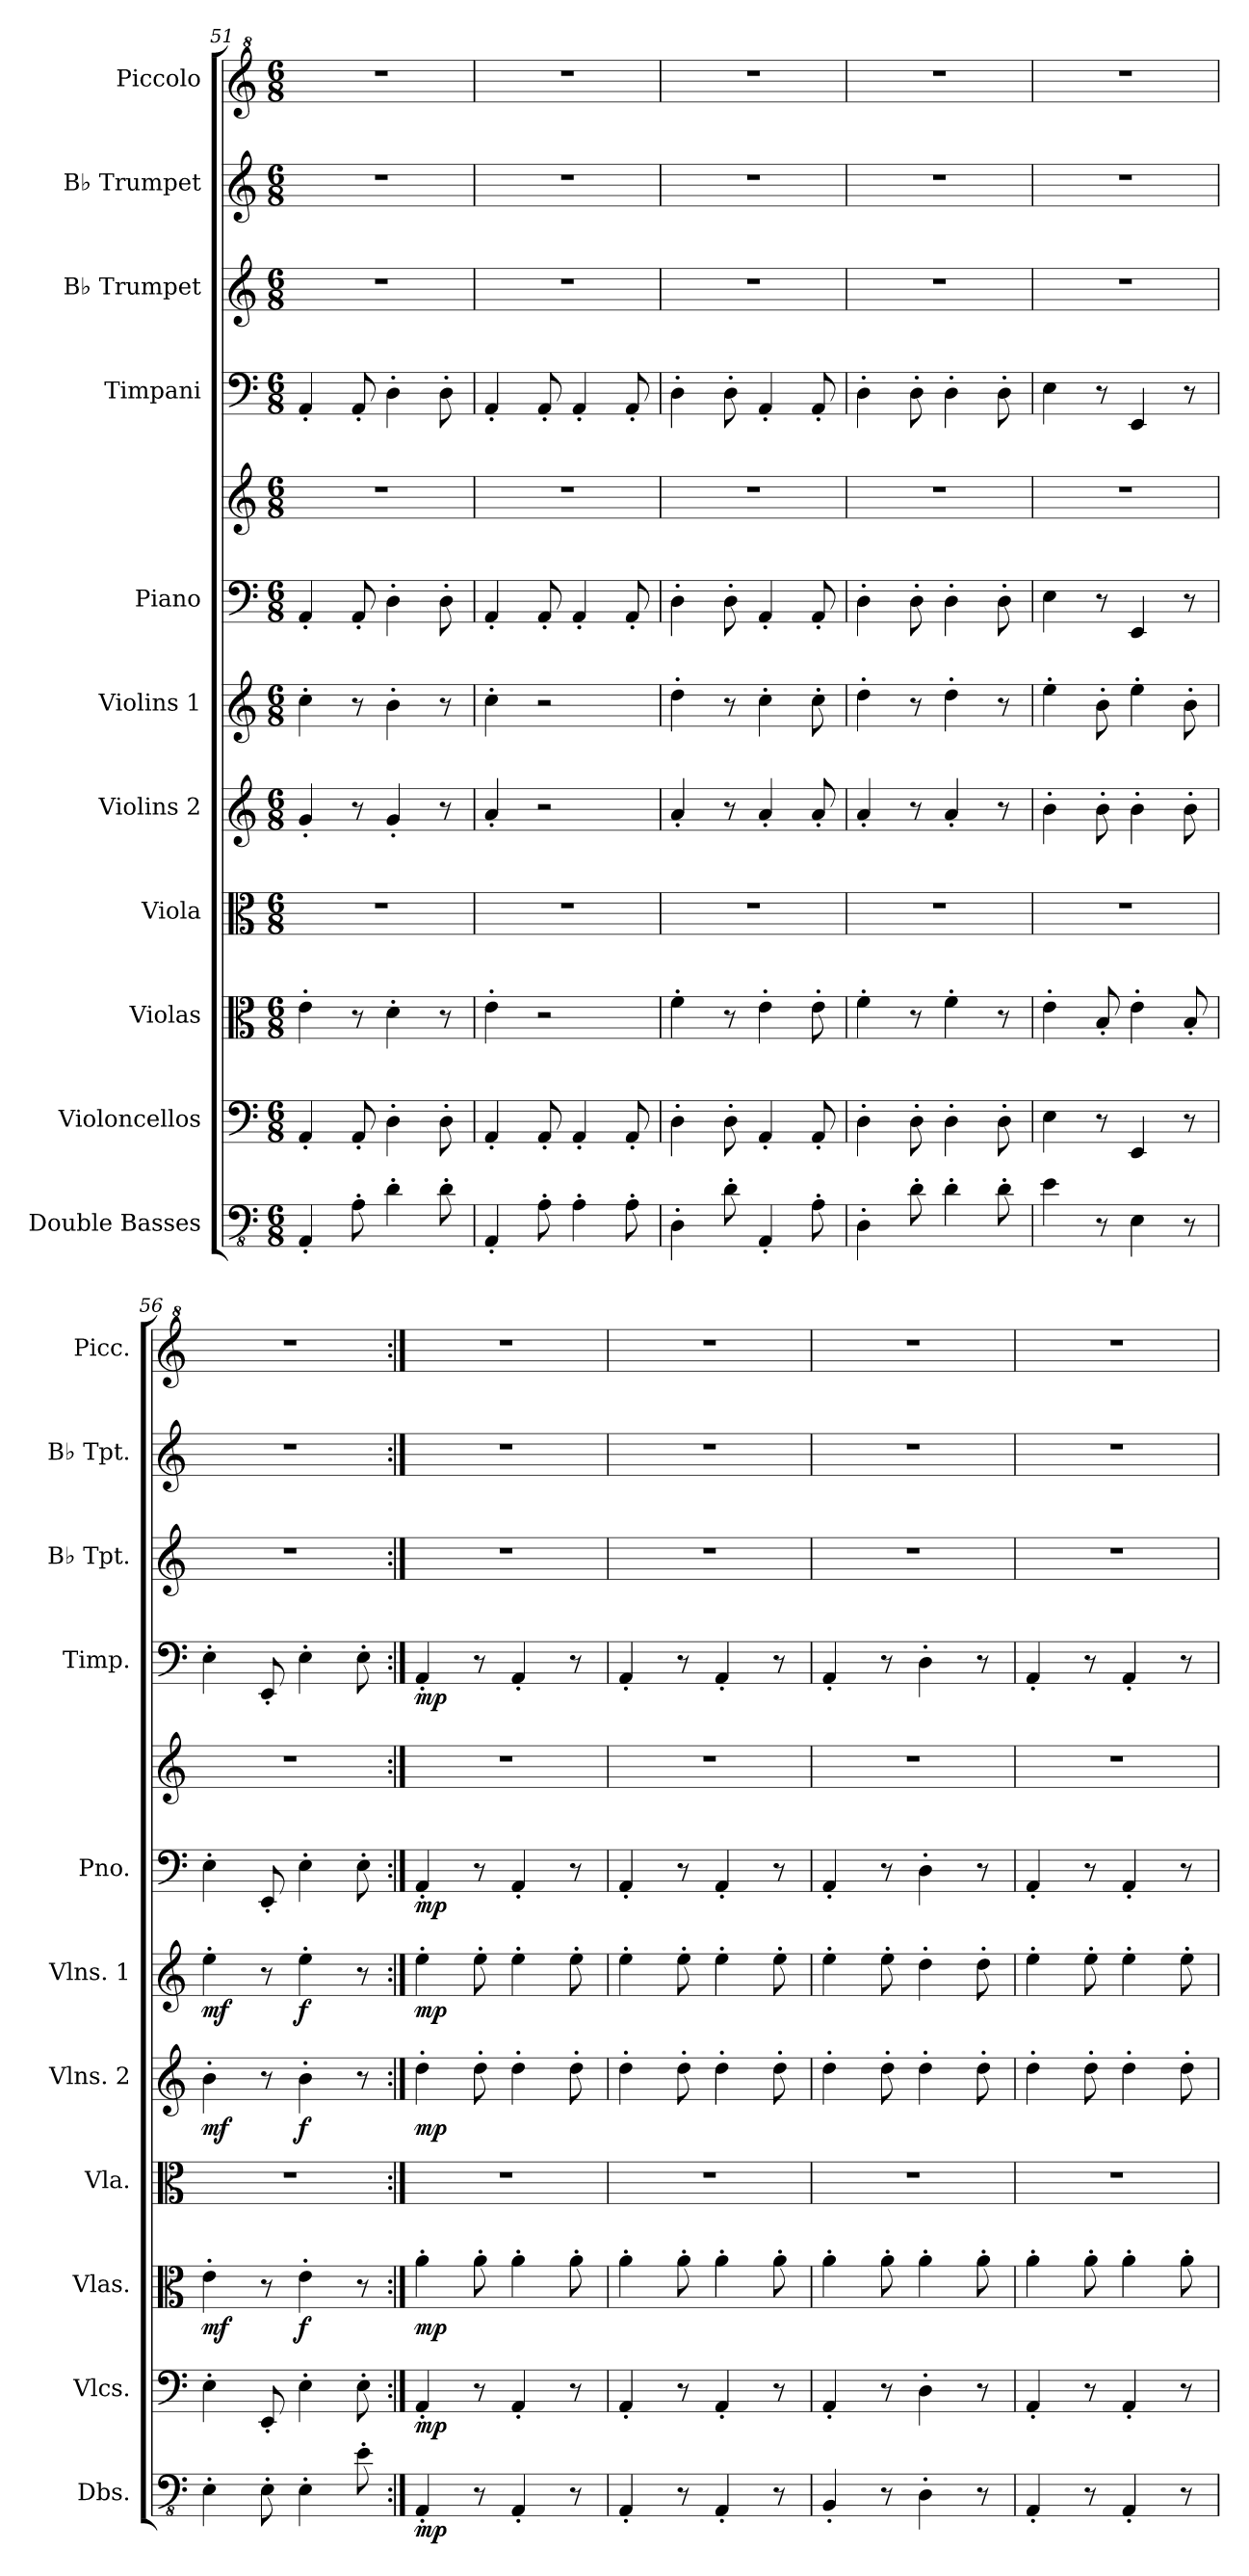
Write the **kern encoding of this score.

**kern	**dynam	**kern	**dynam	**kern	**dynam	**kern	**kern	**dynam	**kern	**dynam	**kern	**kern	**dynam	**kern	**dynam	**kern	**kern	**kern
*part11	*part11	*part10	*part10	*part9	*part9	*part8	*part7	*part7	*part6	*part6	*part5	*part5	*part5	*part4	*part4	*part3	*part2	*part1
*staff12	*staff12	*staff11	*staff11	*staff10	*staff10	*staff9	*staff8	*staff8	*staff7	*staff7	*staff6	*staff5	*staff5/6	*staff4	*staff4	*staff3	*staff2	*staff1
*I"Double Basses	*	*I"Violoncellos	*	*I"Violas	*	*I"Viola	*I"Violins 2	*	*I"Violins 1	*	*I"Piano	*	*	*I"Timpani	*	*I"B♭ Trumpet	*I"B♭ Trumpet	*I"Piccolo
*I'Dbs.	*	*I'Vlcs.	*	*I'Vlas.	*	*I'Vla.	*I'Vlns. 2	*	*I'Vlns. 1	*	*I'Pno.	*	*	*I'Timp.	*	*I'B♭ Tpt.	*I'B♭ Tpt.	*I'Picc.
*clefFv4	*	*clefF4	*	*clefC3	*	*clefC3	*clefG2	*	*clefG2	*	*clefF4	*clefG2	*	*clefF4	*	*clefG2	*clefG2	*clefG^2
*	*	*	*	*	*	*	*	*	*	*	*	*	*	*	*	*ITrd1c2	*ITrd1c2	*ITrd-7c-12
*k[]	*	*k[]	*	*k[]	*	*k[]	*k[]	*	*k[]	*	*k[]	*k[]	*	*k[]	*	*k[b-e-]	*k[b-e-]	*k[]
*C:	*	*C:	*	*C:	*	*C:	*C:	*	*C:	*	*C:	*C:	*	*C:	*	*B-:	*B-:	*C:
*M6/8	*	*M6/8	*	*M6/8	*	*M6/8	*M6/8	*	*M6/8	*	*M6/8	*M6/8	*	*M6/8	*	*M6/8	*M6/8	*M6/8
=51	=51	=51	=51	=51	=51	=51	=51	=51	=51	=51	=51	=51	=51	=51	=51	=51	=51	=51
4AAA'/	.	4AA'/	.	4e'\	.	2.r	4g'/	.	4cc'\	.	4AA'/	2.r	.	4AA'/	.	2.r	2.r	2.r
8AA'\	.	8AA'/	.	8r	.	.	8r	.	8r	.	8AA'/	.	.	8AA'/	.	.	.	.
4D'\	.	4D'\	.	4d'\	.	.	4g'/	.	4b'\	.	4D'\	.	.	4D'\	.	.	.	.
8D'\	.	8D'\	.	8r	.	.	8r	.	8r	.	8D'\	.	.	8D'\	.	.	.	.
=52	=52	=52	=52	=52	=52	=52	=52	=52	=52	=52	=52	=52	=52	=52	=52	=52	=52	=52
4AAA'/	.	4AA'/	.	4e'\	.	2.r	4a'/	.	4cc'\	.	4AA'/	2.r	.	4AA'/	.	2.r	2.r	2.r
8AA'\	.	8AA'/	.	2r	.	.	2r	.	2r	.	8AA'/	.	.	8AA'/	.	.	.	.
4AA'\	.	4AA'/	.	.	.	.	.	.	.	.	4AA'/	.	.	4AA'/	.	.	.	.
8AA'\	.	8AA'/	.	.	.	.	.	.	.	.	8AA'/	.	.	8AA'/	.	.	.	.
!!LO:PB:g=z
=53	=53	=53	=53	=53	=53	=53	=53	=53	=53	=53	=53	=53	=53	=53	=53	=53	=53	=53
4DD'\	.	4D'\	.	4f'\	.	2.r	4a'/	.	4dd'\	.	4D'\	2.r	.	4D'\	.	2.r	2.r	2.r
8D'\	.	8D'\	.	8r	.	.	8r	.	8r	.	8D'\	.	.	8D'\	.	.	.	.
4AAA'/	.	4AA'/	.	4e'\	.	.	4a'/	.	4cc'\	.	4AA'/	.	.	4AA'/	.	.	.	.
8AA'\	.	8AA'/	.	8e'\	.	.	8a'/	.	8cc'\	.	8AA'/	.	.	8AA'/	.	.	.	.
=54	=54	=54	=54	=54	=54	=54	=54	=54	=54	=54	=54	=54	=54	=54	=54	=54	=54	=54
4DD'\	.	4D'\	.	4f'\	.	2.r	4a'/	.	4dd'\	.	4D'\	2.r	.	4D'\	.	2.r	2.r	2.r
8D'\	.	8D'\	.	8r	.	.	8r	.	8r	.	8D'\	.	.	8D'\	.	.	.	.
4D'\	.	4D'\	.	4f'\	.	.	4a'/	.	4dd'\	.	4D'\	.	.	4D'\	.	.	.	.
8D'\	.	8D'\	.	8r	.	.	8r	.	8r	.	8D'\	.	.	8D'\	.	.	.	.
=55	=55	=55	=55	=55	=55	=55	=55	=55	=55	=55	=55	=55	=55	=55	=55	=55	=55	=55
4E\	.	4E\	.	4e'\	.	2.r	4b'\	.	4ee'\	.	4E\	2.r	.	4E\	.	2.r	2.r	2.r
8r	.	8r	.	8B'/	.	.	8b'\	.	8b'\	.	8r	.	.	8r	.	.	.	.
4EE\	.	4EE/	.	4e'\	.	.	4b'\	.	4ee'\	.	4EE/	.	.	4EE/	.	.	.	.
8r	.	8r	.	8B'/	.	.	8b'\	.	8b'\	.	8r	.	.	8r	.	.	.	.
=56	=56	=56	=56	=56	=56	=56	=56	=56	=56	=56	=56	=56	=56	=56	=56	=56	=56	=56
!	!	!	!	!	!LO:DY:b	!	!	!LO:DY:b	!	!LO:DY:b	!	!	!	!	!	!	!	!
4EE'\	.	4E'\	.	4e'\	mf	2.r	4b'\	mf	4ee'\	mf	4E'\	2.r	.	4E'\	.	2.r	2.r	2.r
8EE'\	.	8EE'/	.	8r	.	.	8r	.	8r	.	8EE'/	.	.	8EE'/	.	.	.	.
!	!	!	!	!	!LO:DY:b	!	!	!LO:DY:b	!	!LO:DY:b	!	!	!	!	!	!	!	!
4EE'\	.	4E'\	.	4e'\	f	.	4b'\	f	4ee'\	f	4E'\	.	.	4E'\	.	.	.	.
8E'\	.	8E'\	.	8r	.	.	8r	.	8r	.	8E'\	.	.	8E'\	.	.	.	.
=57:|!	=57:|!	=57:|!	=57:|!	=57:|!	=57:|!	=57:|!	=57:|!	=57:|!	=57:|!	=57:|!	=57:|!	=57:|!	=57:|!	=57:|!	=57:|!	=57:|!	=57:|!	=57:|!
!	!LO:DY:b	!	!LO:DY:b	!	!LO:DY:b	!	!	!LO:DY:b	!	!LO:DY:b	!	!	!LO:DY:b=2	!	!LO:DY:b	!	!	!
4AAA'/	mp	4AA'/	mp	4a'\	mp	2.r	4dd'\	mp	4ee'\	mp	4AA'/	2.r	mp	4AA'/	mp	2.r	2.r	2.r
8r	.	8r	.	8a'\	.	.	8dd'\	.	8ee'\	.	8r	.	.	8r	.	.	.	.
4AAA'/	.	4AA'/	.	4a'\	.	.	4dd'\	.	4ee'\	.	4AA'/	.	.	4AA'/	.	.	.	.
8r	.	8r	.	8a'\	.	.	8dd'\	.	8ee'\	.	8r	.	.	8r	.	.	.	.
=58	=58	=58	=58	=58	=58	=58	=58	=58	=58	=58	=58	=58	=58	=58	=58	=58	=58	=58
4AAA'/	.	4AA'/	.	4a'\	.	2.r	4dd'\	.	4ee'\	.	4AA'/	2.r	.	4AA'/	.	2.r	2.r	2.r
8r	.	8r	.	8a'\	.	.	8dd'\	.	8ee'\	.	8r	.	.	8r	.	.	.	.
4AAA'/	.	4AA'/	.	4a'\	.	.	4dd'\	.	4ee'\	.	4AA'/	.	.	4AA'/	.	.	.	.
8r	.	8r	.	8a'\	.	.	8dd'\	.	8ee'\	.	8r	.	.	8r	.	.	.	.
=59	=59	=59	=59	=59	=59	=59	=59	=59	=59	=59	=59	=59	=59	=59	=59	=59	=59	=59
4BBB'/	.	4AA'/	.	4a'\	.	2.r	4dd'\	.	4ee'\	.	4AA'/	2.r	.	4AA'/	.	2.r	2.r	2.r
8r	.	8r	.	8a'\	.	.	8dd'\	.	8ee'\	.	8r	.	.	8r	.	.	.	.
4DD'\	.	4D'\	.	4a'\	.	.	4dd'\	.	4dd'\	.	4D'\	.	.	4D'\	.	.	.	.
8r	.	8r	.	8a'\	.	.	8dd'\	.	8dd'\	.	8r	.	.	8r	.	.	.	.
!!LO:PB:g=z
=60	=60	=60	=60	=60	=60	=60	=60	=60	=60	=60	=60	=60	=60	=60	=60	=60	=60	=60
4AAA'/	.	4AA'/	.	4a'\	.	2.r	4dd'\	.	4ee'\	.	4AA'/	2.r	.	4AA'/	.	2.r	2.r	2.r
8r	.	8r	.	8a'\	.	.	8dd'\	.	8ee'\	.	8r	.	.	8r	.	.	.	.
4AAA'/	.	4AA'/	.	4a'\	.	.	4dd'\	.	4ee'\	.	4AA'/	.	.	4AA'/	.	.	.	.
8r	.	8r	.	8a'\	.	.	8dd'\	.	8ee'\	.	8r	.	.	8r	.	.	.	.
=	=	=	=	=	=	=	=	=	=	=	=	=	=	=	=	=	=	=
*-	*-	*-	*-	*-	*-	*-	*-	*-	*-	*-	*-	*-	*-	*-	*-	*-	*-	*-
